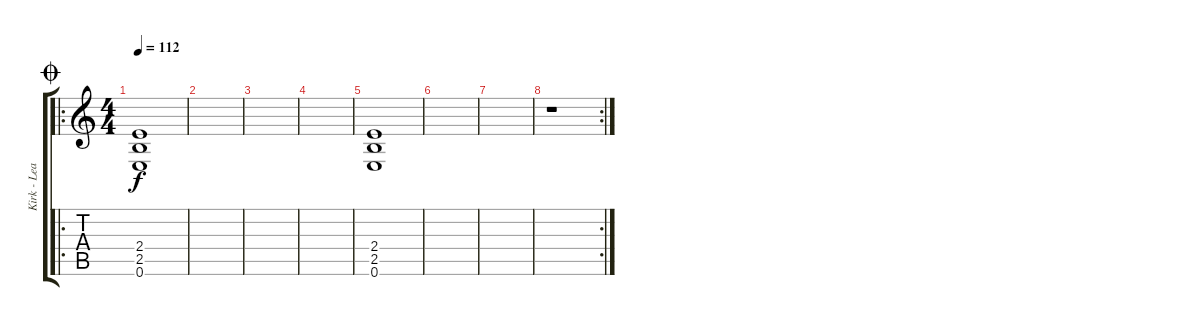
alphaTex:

\track ("Kirk - Lead Distortion" "Kirk - Lea") {instrument overdrivenguitar}
\staff {score tabs}
\tuning (E4 B3 G3 D3 A2 E2) {hide}
\ro
\ts (4 4)
\jump coda
\tempo 112
\clef g2
\ks c
(2.4 2.5 0.6).1{dy f} |
|
|
|
(2.4 2.5 0.6).1 |
|
|
\rc 2
r.1
